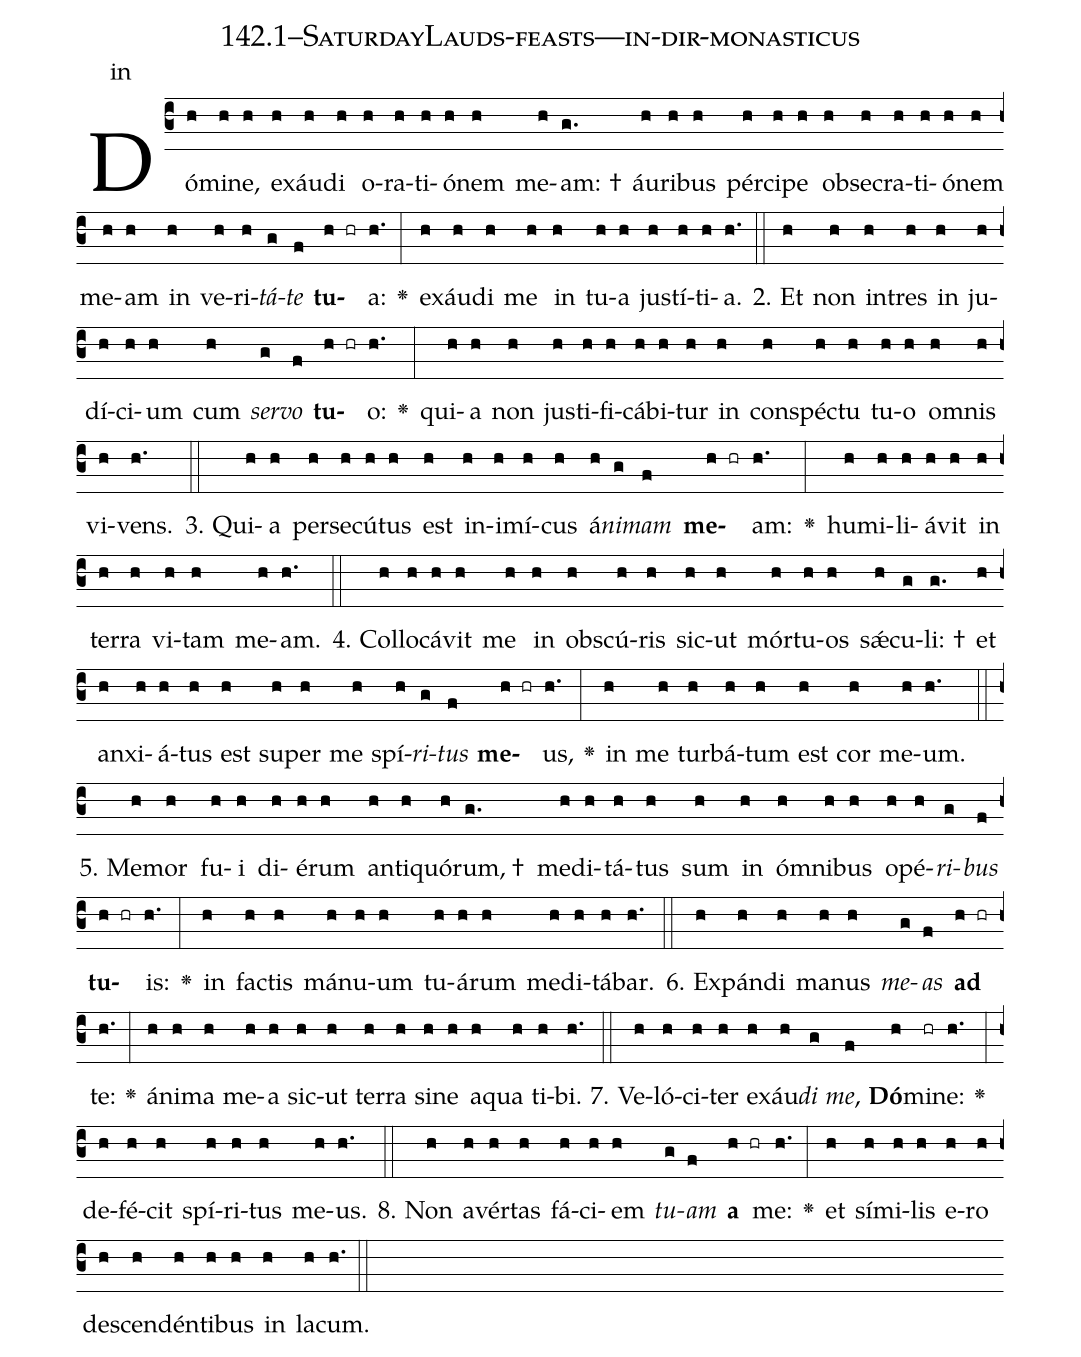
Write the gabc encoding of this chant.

name: 142.1--SaturdayLauds-feasts---in-dir-monasticus;
annotation: in;
%%
(c3)Dó(h)mi(h)ne,(h) ex(h)áu(h)di(h) o(h)ra(h)ti(h)ó(h)nem(h) me(h)am: †(g.) áu(h)ri(h)bus(h) pér(h)ci(h)pe(h) ob(h)se(h)cra(h)ti(h)ó(h)nem(h) me(h)am(h) in(h) ve(h)ri(h)<i>tá</i>(g)<i>te</i>(f) <b>tu</b>(h hr)a:(h.) <v>\greheightstar</v>(:) ex(h)áu(h)di(h) me(h) in(h) tu(h)a(h) jus(h)tí(h)ti(h)a.(h.) (::)
2. Et(h) non(h) in(h)tres(h) in(h) ju(h)dí(h)ci(h)um(h) cum(h) <i>ser</i>(g)<i>vo</i>(f) <b>tu</b>(h hr)o:(h.) <v>\greheightstar</v>(:) qui(h)a(h) non(h) jus(h)ti(h)fi(h)cá(h)bi(h)tur(h) in(h) con(h)spéc(h)tu(h) tu(h)o(h) om(h)nis(h) vi(h)vens.(h.) (::)
3. Qui(h)a(h) per(h)se(h)cú(h)tus(h) est(h) in(h)i(h)mí(h)cus(h) á(h)<i>ni</i>(g)<i>mam</i>(f) <b>me</b>(h hr)am:(h.) <v>\greheightstar</v>(:) hu(h)mi(h)li(h)á(h)vit(h) in(h) ter(h)ra(h) vi(h)tam(h) me(h)am.(h.) (::)
4. Col(h)lo(h)cá(h)vit(h) me(h) in(h) obs(h)cú(h)ris(h) sic(h)ut(h) mór(h)tu(h)os(h) sǽ(h)cu(g)li: †(g.) et(h) an(h)xi(h)á(h)tus(h) est(h) su(h)per(h) me(h) spí(h)<i>ri</i>(g)<i>tus</i>(f) <b>me</b>(h hr)us,(h.) <v>\greheightstar</v>(:) in(h) me(h) tur(h)bá(h)tum(h) est(h) cor(h) me(h)um.(h.) (::)
5. Me(h)mor(h) fu(h)i(h) di(h)é(h)rum(h) an(h)ti(h)quó(h)rum, †(g.) me(h)di(h)tá(h)tus(h) sum(h) in(h) óm(h)ni(h)bus(h) o(h)pé(h)<i>ri</i>(g)<i>bus</i>(f) <b>tu</b>(h hr)is:(h.) <v>\greheightstar</v>(:) in(h) fac(h)tis(h) má(h)nu(h)um(h) tu(h)á(h)rum(h) me(h)di(h)tá(h)bar.(h.) (::)
6. Ex(h)pán(h)di(h) ma(h)nus(h) <i>me</i>(g)<i>as</i>(f) <b>ad</b>(h hr) te:(h.) <v>\greheightstar</v>(:) á(h)ni(h)ma(h) me(h)a(h) sic(h)ut(h) ter(h)ra(h) si(h)ne(h) a(h)qua(h) ti(h)bi.(h.) (::)
7. Ve(h)ló(h)ci(h)ter(h) ex(h)áu(h)<i>di</i>(g) <i>me</i>,(f) <b>Dó</b>(h)mi(hr)ne:(h.) <v>\greheightstar</v>(:) de(h)fé(h)cit(h) spí(h)ri(h)tus(h) me(h)us.(h.) (::)
8. Non(h) a(h)vér(h)tas(h) fá(h)ci(h)em(h) <i>tu</i>(g)<i>am</i>(f) <b>a</b>(h hr) me:(h.) <v>\greheightstar</v>(:) et(h) sí(h)mi(h)lis(h) e(h)ro(h) de(h)scen(h)dén(h)ti(h)bus(h) in(h) la(h)cum.(h.) (::)
